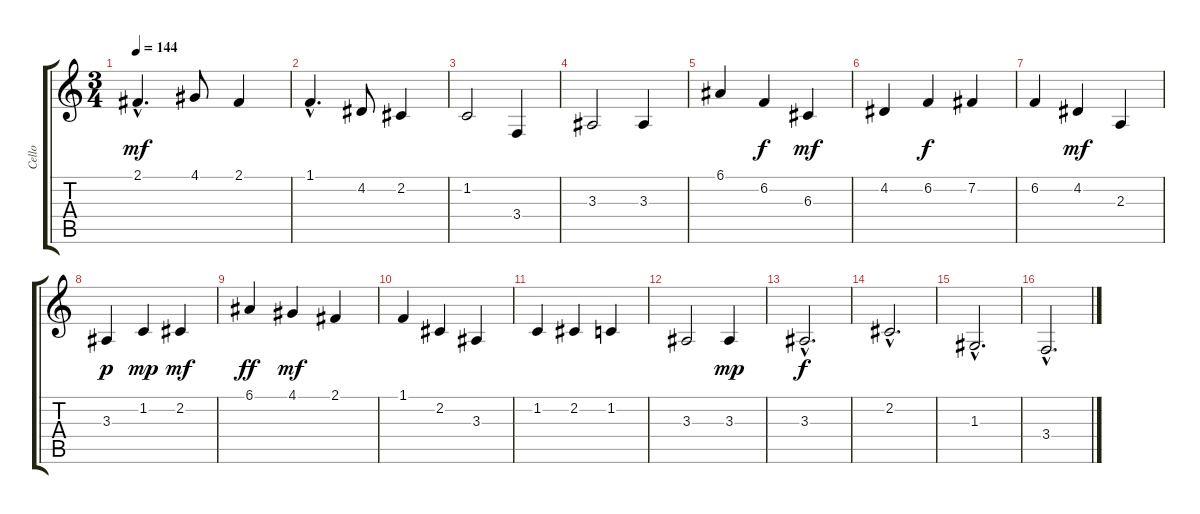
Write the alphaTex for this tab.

\track ("Cello" "Cello") {instrument cello}
\staff {score tabs}
\tuning (E4 B3 G3 D3 A2 E2) {hide}
\ts (3 4)
\tempo 144
\clef g2
\ks c
2.1{hac}.4{d dy mf} 4.1.8 2.1.4 |
1.1{hac}.4{d} 4.2.8 2.2.4 |
1.2.2 3.4.4 |
3.3.2 3.3.4 |
6.1.4 6.2.4{dy f} 6.3.4{dy mf} |
4.2.4 6.2.4{dy f} 7.2.4 |
6.2.4 4.2.4{dy mf} 2.3.4 |
3.3.4{dy p} 1.2.4{dy mp} 2.2.4{dy mf} |
6.1.4{dy ff} 4.1.4{dy mf} 2.1.4 |
1.1.4 2.2.4 3.3.4 |
1.2.4 2.2.4 1.2.4 |
3.3.2 3.3.4{dy mp} |
3.3{hac}.2{d dy f} |
2.2{hac}.2{d} |
1.3{hac}.2{d} |
3.4{hac}.2{d}
